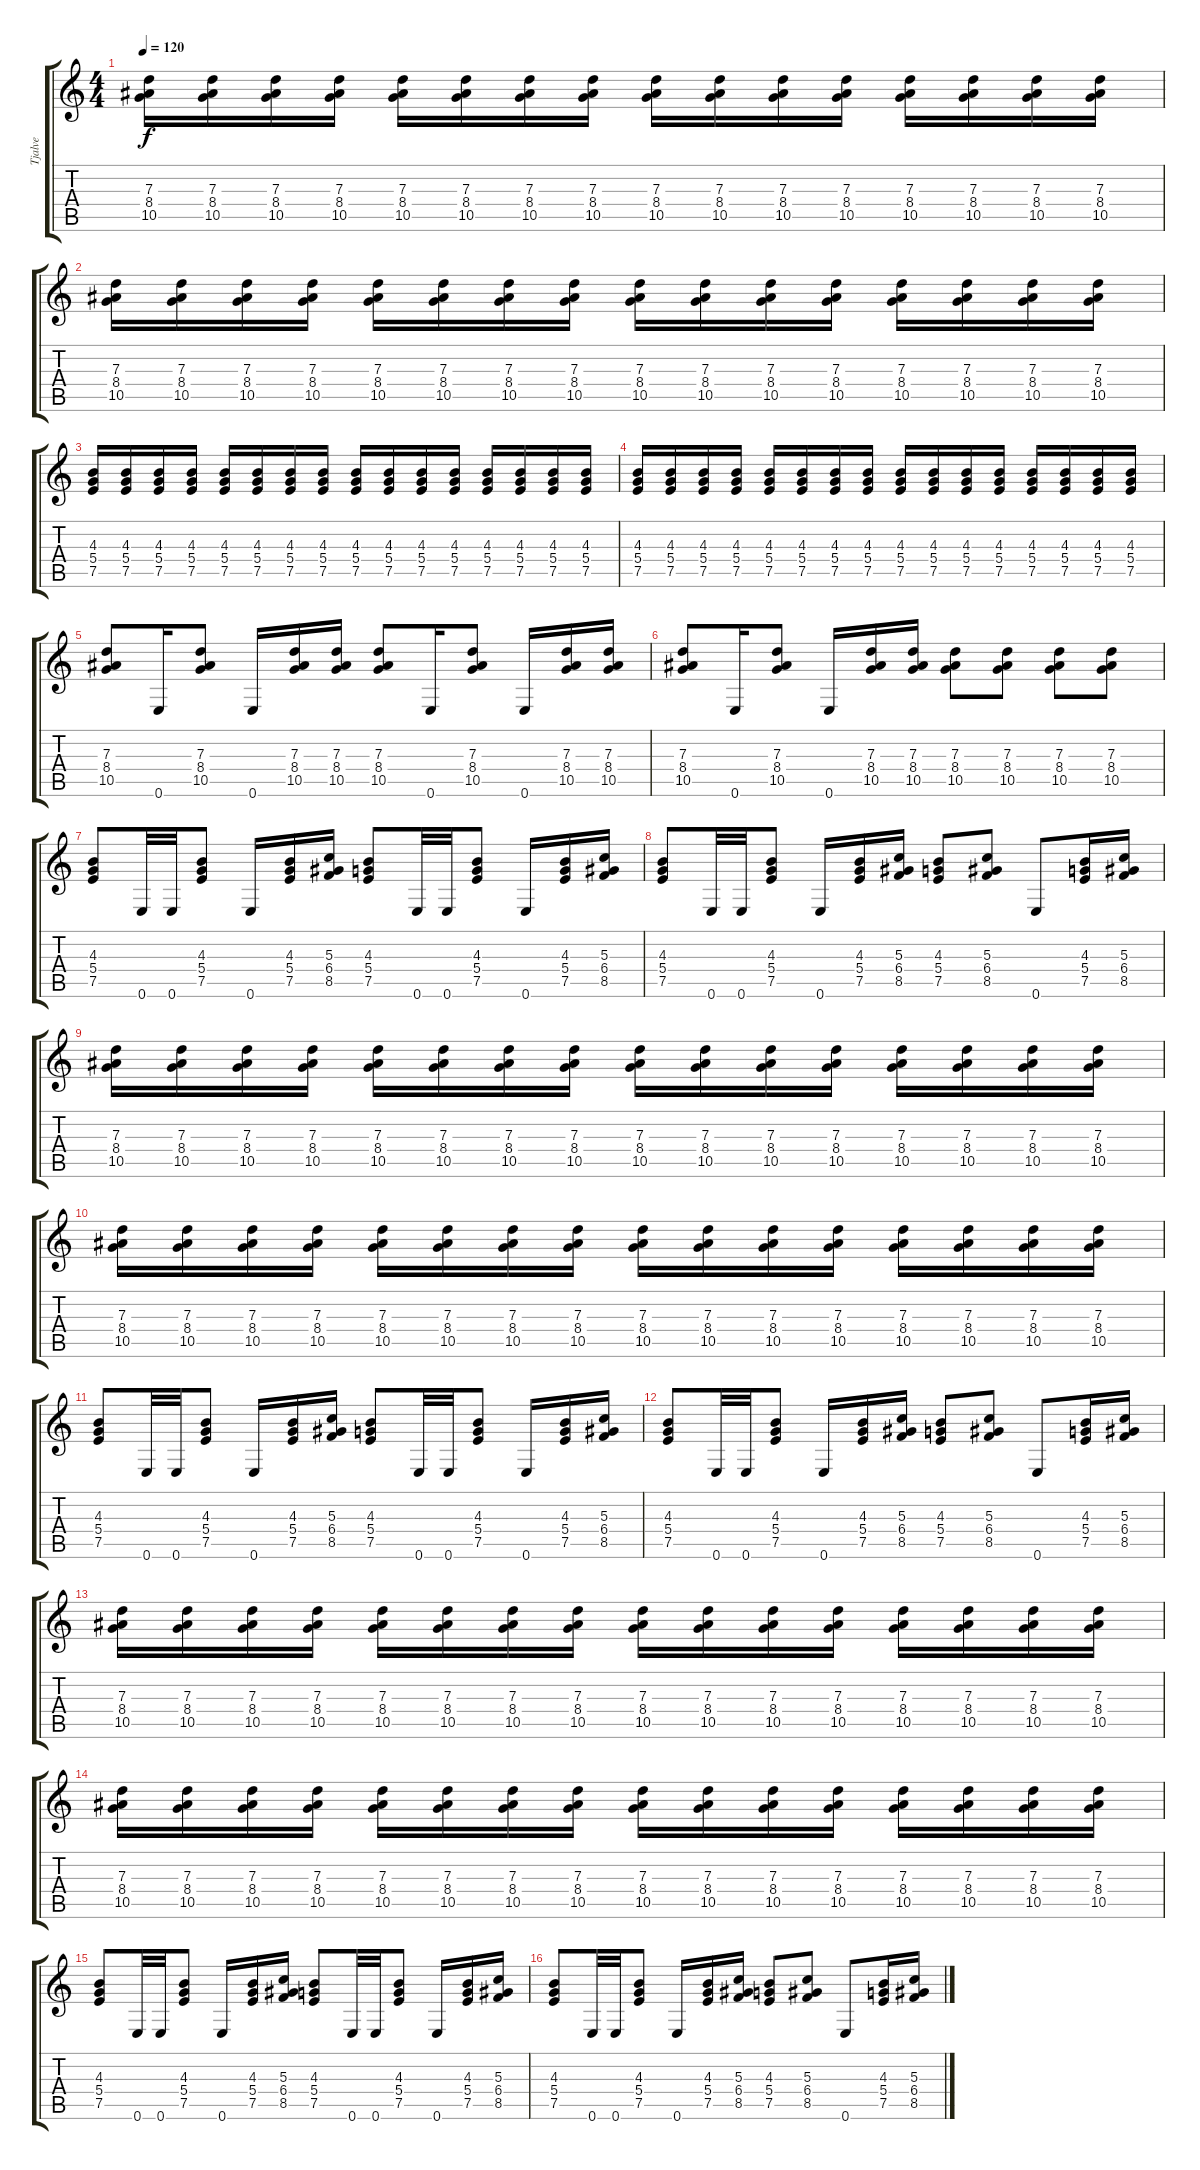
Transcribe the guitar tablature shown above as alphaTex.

\track ("Tjalve" "Tjalve") {instrument distortionguitar}
\staff {score tabs}
\tuning (E4 B3 G3 D3 A2 E2) {hide}
\ts (4 4)
\tempo 120
\clef g2
\ks c
(7.3 8.4 10.5).16{dy f} (7.3 8.4 10.5).16 (7.3 8.4 10.5).16 (7.3 8.4 10.5).16 (7.3 8.4 10.5).16 (7.3 8.4 10.5).16 (7.3 8.4 10.5).16 (7.3 8.4 10.5).16 (7.3 8.4 10.5).16 (7.3 8.4 10.5).16 (7.3 8.4 10.5).16 (7.3 8.4 10.5).16 (7.3 8.4 10.5).16 (7.3 8.4 10.5).16 (7.3 8.4 10.5).16 (7.3 8.4 10.5).16 |
(7.3 8.4 10.5).16 (7.3 8.4 10.5).16 (7.3 8.4 10.5).16 (7.3 8.4 10.5).16 (7.3 8.4 10.5).16 (7.3 8.4 10.5).16 (7.3 8.4 10.5).16 (7.3 8.4 10.5).16 (7.3 8.4 10.5).16 (7.3 8.4 10.5).16 (7.3 8.4 10.5).16 (7.3 8.4 10.5).16 (7.3 8.4 10.5).16 (7.3 8.4 10.5).16 (7.3 8.4 10.5).16 (7.3 8.4 10.5).16 |
(4.3 5.4 7.5).16 (4.3 5.4 7.5).16 (4.3 5.4 7.5).16 (4.3 5.4 7.5).16 (4.3 5.4 7.5).16 (4.3 5.4 7.5).16 (4.3 5.4 7.5).16 (4.3 5.4 7.5).16 (4.3 5.4 7.5).16 (4.3 5.4 7.5).16 (4.3 5.4 7.5).16 (4.3 5.4 7.5).16 (4.3 5.4 7.5).16 (4.3 5.4 7.5).16 (4.3 5.4 7.5).16 (4.3 5.4 7.5).16 |
(4.3 5.4 7.5).16 (4.3 5.4 7.5).16 (4.3 5.4 7.5).16 (4.3 5.4 7.5).16 (4.3 5.4 7.5).16 (4.3 5.4 7.5).16 (4.3 5.4 7.5).16 (4.3 5.4 7.5).16 (4.3 5.4 7.5).16 (4.3 5.4 7.5).16 (4.3 5.4 7.5).16 (4.3 5.4 7.5).16 (4.3 5.4 7.5).16 (4.3 5.4 7.5).16 (4.3 5.4 7.5).16 (4.3 5.4 7.5).16 |
(7.3 8.4 10.5).8 0.6.16 (7.3 8.4 10.5).8 0.6.16 (7.3 8.4 10.5).16 (7.3 8.4 10.5).16 (7.3 8.4 10.5).8 0.6.16 (7.3 8.4 10.5).8 0.6.16 (7.3 8.4 10.5).16 (7.3 8.4 10.5).16 |
(7.3 8.4 10.5).8 0.6.16 (7.3 8.4 10.5).8 0.6.16 (7.3 8.4 10.5).16 (7.3 8.4 10.5).16 (7.3 8.4 10.5).8 (7.3 8.4 10.5).8 (7.3 8.4 10.5).8 (7.3 8.4 10.5).8 |
(4.3 5.4 7.5).8 0.6.32 0.6.32 (4.3 5.4 7.5).8 0.6.16 (4.3 5.4 7.5).16 (5.3 6.4 8.5).16 (4.3 5.4 7.5).8 0.6.32 0.6.32 (4.3 5.4 7.5).8 0.6.16 (4.3 5.4 7.5).16 (5.3 6.4 8.5).16 |
(4.3 5.4 7.5).8 0.6.32 0.6.32 (4.3 5.4 7.5).8 0.6.16 (4.3 5.4 7.5).16 (5.3 6.4 8.5).16 (4.3 5.4 7.5).8 (5.3 6.4 8.5).8 0.6.8 (4.3 5.4 7.5).16 (5.3 6.4 8.5).16 |
(7.3 8.4 10.5).16 (7.3 8.4 10.5).16 (7.3 8.4 10.5).16 (7.3 8.4 10.5).16 (7.3 8.4 10.5).16 (7.3 8.4 10.5).16 (7.3 8.4 10.5).16 (7.3 8.4 10.5).16 (7.3 8.4 10.5).16 (7.3 8.4 10.5).16 (7.3 8.4 10.5).16 (7.3 8.4 10.5).16 (7.3 8.4 10.5).16 (7.3 8.4 10.5).16 (7.3 8.4 10.5).16 (7.3 8.4 10.5).16 |
(7.3 8.4 10.5).16 (7.3 8.4 10.5).16 (7.3 8.4 10.5).16 (7.3 8.4 10.5).16 (7.3 8.4 10.5).16 (7.3 8.4 10.5).16 (7.3 8.4 10.5).16 (7.3 8.4 10.5).16 (7.3 8.4 10.5).16 (7.3 8.4 10.5).16 (7.3 8.4 10.5).16 (7.3 8.4 10.5).16 (7.3 8.4 10.5).16 (7.3 8.4 10.5).16 (7.3 8.4 10.5).16 (7.3 8.4 10.5).16 |
(4.3 5.4 7.5).8 0.6.32 0.6.32 (4.3 5.4 7.5).8 0.6.16 (4.3 5.4 7.5).16 (5.3 6.4 8.5).16 (4.3 5.4 7.5).8 0.6.32 0.6.32 (4.3 5.4 7.5).8 0.6.16 (4.3 5.4 7.5).16 (5.3 6.4 8.5).16 |
(4.3 5.4 7.5).8 0.6.32 0.6.32 (4.3 5.4 7.5).8 0.6.16 (4.3 5.4 7.5).16 (5.3 6.4 8.5).16 (4.3 5.4 7.5).8 (5.3 6.4 8.5).8 0.6.8 (4.3 5.4 7.5).16 (5.3 6.4 8.5).16 |
(7.3 8.4 10.5).16 (7.3 8.4 10.5).16 (7.3 8.4 10.5).16 (7.3 8.4 10.5).16 (7.3 8.4 10.5).16 (7.3 8.4 10.5).16 (7.3 8.4 10.5).16 (7.3 8.4 10.5).16 (7.3 8.4 10.5).16 (7.3 8.4 10.5).16 (7.3 8.4 10.5).16 (7.3 8.4 10.5).16 (7.3 8.4 10.5).16 (7.3 8.4 10.5).16 (7.3 8.4 10.5).16 (7.3 8.4 10.5).16 |
(7.3 8.4 10.5).16 (7.3 8.4 10.5).16 (7.3 8.4 10.5).16 (7.3 8.4 10.5).16 (7.3 8.4 10.5).16 (7.3 8.4 10.5).16 (7.3 8.4 10.5).16 (7.3 8.4 10.5).16 (7.3 8.4 10.5).16 (7.3 8.4 10.5).16 (7.3 8.4 10.5).16 (7.3 8.4 10.5).16 (7.3 8.4 10.5).16 (7.3 8.4 10.5).16 (7.3 8.4 10.5).16 (7.3 8.4 10.5).16 |
(4.3 5.4 7.5).8 0.6.32 0.6.32 (4.3 5.4 7.5).8 0.6.16 (4.3 5.4 7.5).16 (5.3 6.4 8.5).16 (4.3 5.4 7.5).8 0.6.32 0.6.32 (4.3 5.4 7.5).8 0.6.16 (4.3 5.4 7.5).16 (5.3 6.4 8.5).16 |
(4.3 5.4 7.5).8 0.6.32 0.6.32 (4.3 5.4 7.5).8 0.6.16 (4.3 5.4 7.5).16 (5.3 6.4 8.5).16 (4.3 5.4 7.5).8 (5.3 6.4 8.5).8 0.6.8 (4.3 5.4 7.5).16 (5.3 6.4 8.5).16
